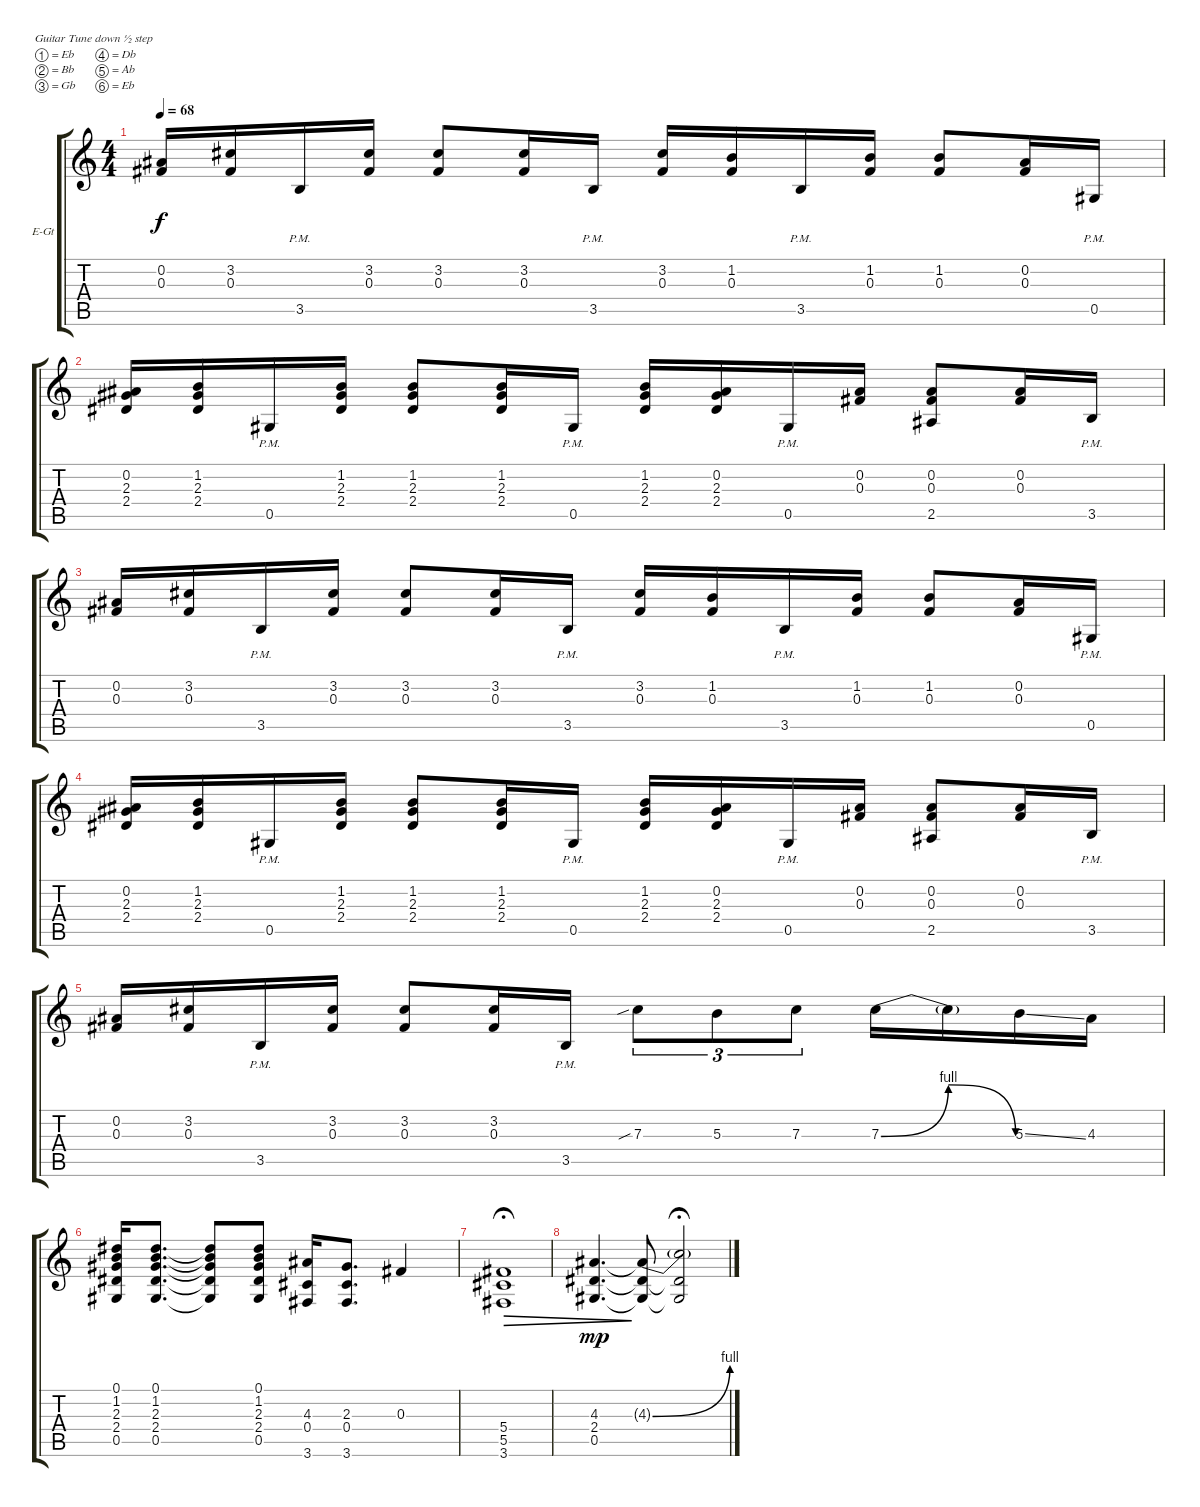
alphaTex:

\bracketExtendMode groupsimilarinstruments
\firstSystemTrackNameOrientation horizontal
\otherSystemsTrackNameOrientation horizontal
\track ("Igor'" "E-Gt") {instrument overdrivenguitar}
\staff {score tabs}
\tuning (Eb4 Bb3 Gb3 Db3 Ab2 Eb2)
\ts (4 4)
\tempo 68
\clef g2
\ks c
(0.2 0.3).16{dy f} (3.2 0.3).16 3.5{pm}.16 (3.2 0.3).16 (3.2 0.3).8 (3.2 0.3).16 3.5{pm}.16 (3.2 0.3).16 (1.2 0.3).16 3.5{pm}.16 (1.2 0.3).16 (1.2 0.3).8 (0.2 0.3).16 0.5{pm}.16 |
(0.2 2.3 2.4).16 (1.2 2.3 2.4).16 0.5{pm}.16 (1.2 2.3 2.4).16 (1.2 2.3 2.4).8 (1.2 2.3 2.4).16 0.5{pm}.16 (1.2 2.3 2.4).16 (0.2 2.3 2.4).16 0.5{pm}.16 (0.2 0.3).16 (0.2 0.3 2.5).8 (0.2 0.3).16 3.5{pm}.16 |
(0.2 0.3).16 (3.2 0.3).16 3.5{pm}.16 (3.2 0.3).16 (3.2 0.3).8 (3.2 0.3).16 3.5{pm}.16 (3.2 0.3).16 (1.2 0.3).16 3.5{pm}.16 (1.2 0.3).16 (1.2 0.3).8 (0.2 0.3).16 0.5{pm}.16 |
(0.2 2.3 2.4).16 (1.2 2.3 2.4).16 0.5{pm}.16 (1.2 2.3 2.4).16 (1.2 2.3 2.4).8 (1.2 2.3 2.4).16 0.5{pm}.16 (1.2 2.3 2.4).16 (0.2 2.3 2.4).16 0.5{pm}.16 (0.2 0.3).16 (0.2 0.3 2.5).8 (0.2 0.3).16 3.5{pm}.16 |
(0.2 0.3).16 (3.2 0.3).16 3.5{pm}.16 (3.2 0.3).16 (3.2 0.3).8 (3.2 0.3).16 3.5{pm}.16 7.3{sib}.8{tu (3 2) beam merge} 5.3.8{tu (3 2) beam merge} 7.3.8{tu (3 2) beam split} 7.3{be (bendrelease 0 0 30 4 30 4 60 0)}.16{beam merge} 7.3{t}.16{beam merge} 5.3{ss}.16{beam merge} 4.3.16 |
(0.1 1.2 2.3 2.4 0.5).16 (0.1 1.2 2.3 2.4 0.5).8{d} (0.1{t} 1.2{t} 2.3{t} 2.4{t} 0.5{t}).8 (0.1 1.2 2.3 2.4 0.5).8 (4.3 0.4 3.6).16 (2.3 0.4 3.6).8{d} 0.3.4 |
(5.4 5.5 3.6).1{dec fermata (medium 0.51)} |
(4.3 2.4 0.5).4{d dec dy mp} (4.3{be (bend 0 0 60 4) t} 2.4{t} 0.5{t}).8 (4.3{t} 2.4{t} 0.5{t}).2{fermata (medium 0.76)}
